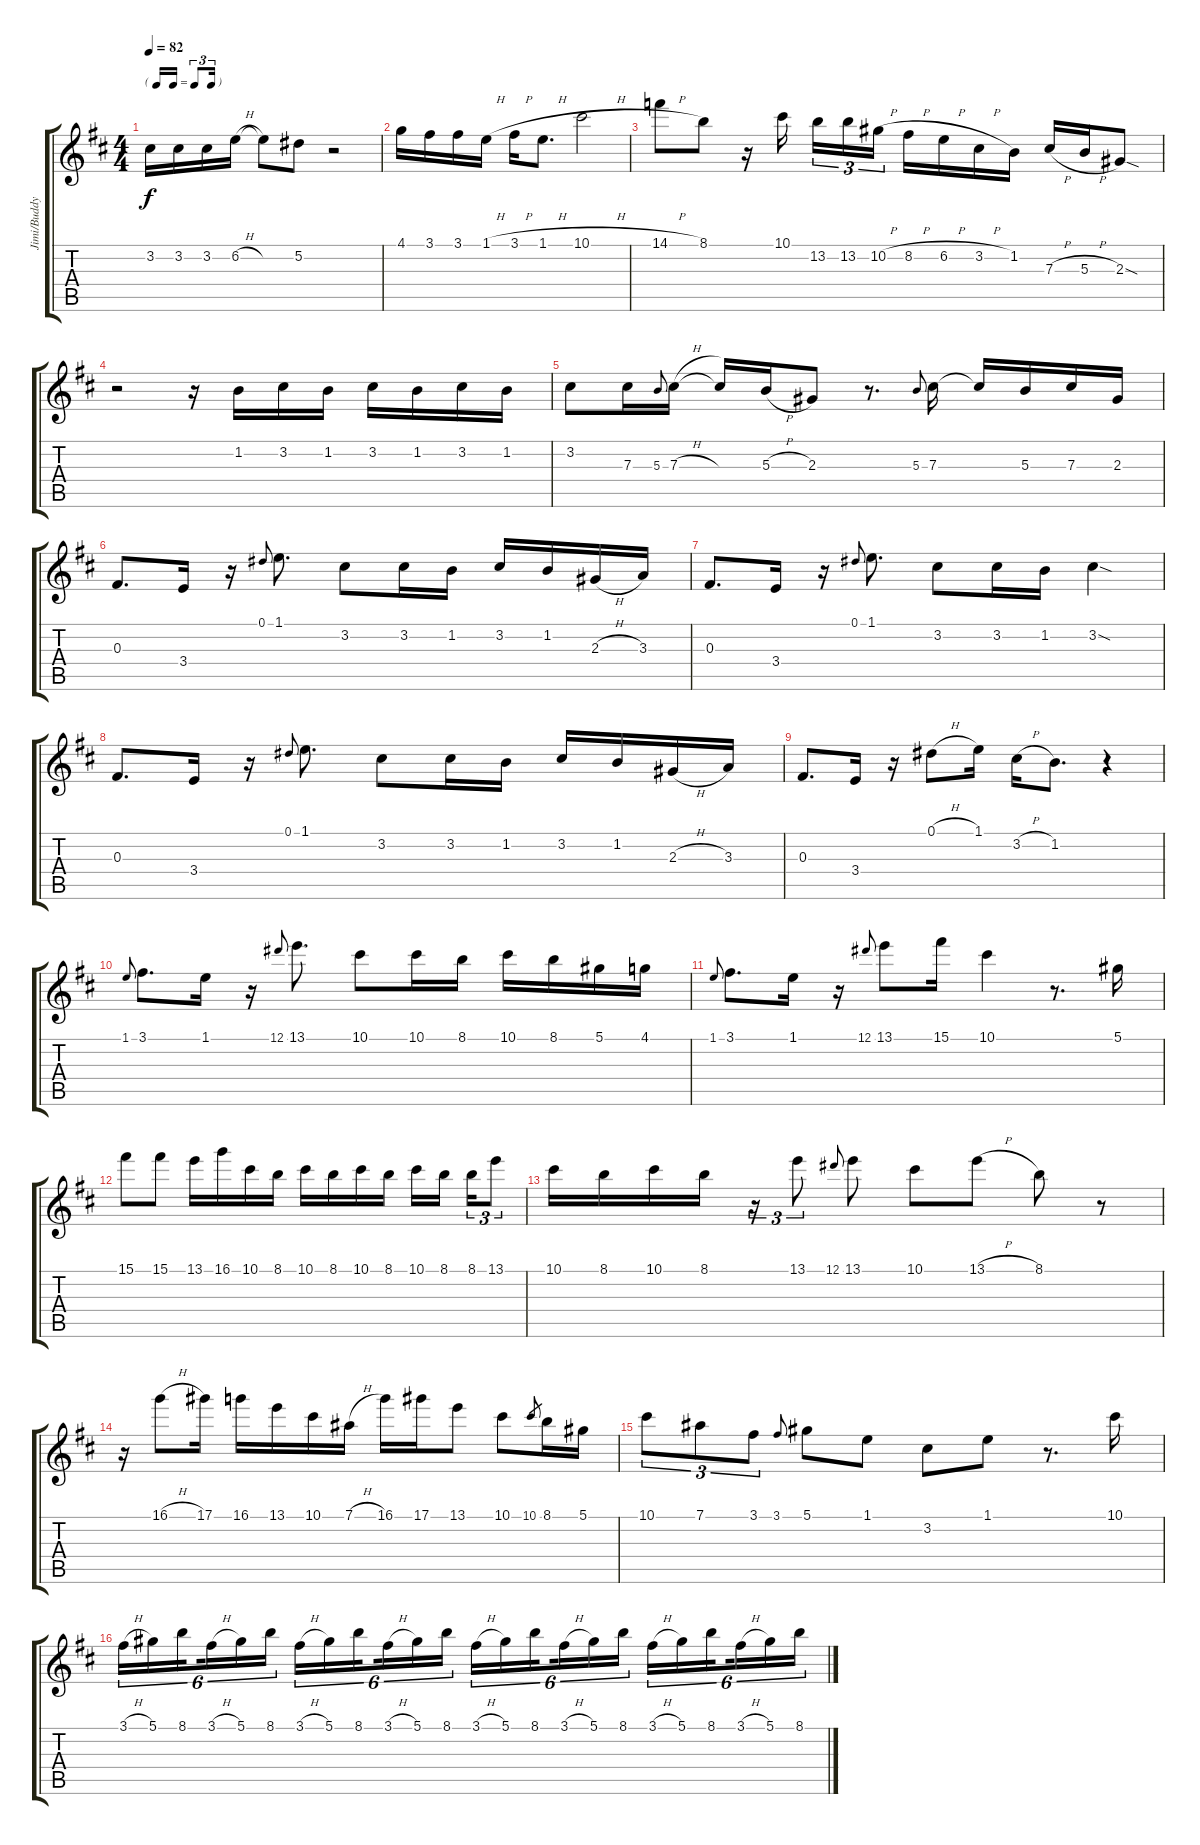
\track ("Jimi/Buddy Vocal" "Jimi/Buddy") {instrument electricguitarjazz}
\staff {score tabs}
\tuning (Eb4 Bb3 Gb3 Db3 Ab2 Eb2) {hide}
\ts (4 4)
\tf triplet16th
\tempo 82
\clef g2
\ks d
3.2.16{dy f} 3.2.16 3.2.16 6.2{h}.16 6.2{t}.8 5.2.8 r.2 |
4.1.16 3.1.16 3.1.16 1.1{h}.16 3.1{h}.16 1.1{h}.8{d} 10.1{h}.2 |
14.1{h}.8 8.1.8 r.16 10.1.16{beam splitsecondary} 13.2.16{tu (3 2)} 13.2.16{tu (3 2)} 10.2{h}.16{tu (3 2)} 8.2{h}.16 6.2{h}.16 3.2{h}.16 1.2.16 7.3{h}.16 5.3{h}.16 2.3{sod}.8 |
r.2 r.16 1.2.16 3.2.16 1.2.16 3.2.16 1.2.16 3.2.16 1.2.16 |
3.2.8 7.3.16 5.3.8{gr onbeat} 7.3{h}.16 7.3{t}.16 5.3{h}.16 2.3.8 r.8{d} 5.3.8{gr onbeat} 7.3.16 7.3{t}.16 5.3.16 7.3.16 2.3.16 |
0.3.8{d} 3.4.16 r.16 0.1.8{gr onbeat} 1.1.8{d} 3.2.8 3.2.16 1.2.16 3.2.16 1.2.16 2.3{h}.16 3.3.16 |
0.3.8{d} 3.4.16 r.16 0.1.8{gr onbeat} 1.1.8{d} 3.2.8 3.2.16 1.2.16 3.2{sod}.4 |
0.3.8{d} 3.4.16 r.16 0.1.8{gr onbeat} 1.1.8{d} 3.2.8 3.2.16 1.2.16 3.2.16 1.2.16 2.3{h}.16 3.3.16 |
0.3.8{d} 3.4.16 r.16 0.1{h}.8 1.1.16 3.2{h}.16 1.2.8{d} r.4 |
1.1.8{gr onbeat} 3.1.8{d} 1.1.16 r.16 12.1.8{gr onbeat} 13.1.8{d} 10.1.8 10.1.16 8.1.16 10.1.16 8.1.16 5.1.16 4.1.16 |
1.1.8{gr onbeat} 3.1.8{d} 1.1.16 r.16 12.1.8{gr onbeat} 13.1.8 15.1.16 10.1.4 r.8{d} 5.1.16 |
15.1.8 15.1.8 13.1.16 16.1.16 10.1.16 8.1.16 10.1.16 8.1.16 10.1.16 8.1.16 10.1.16 8.1.16{beam splitsecondary} 8.1.16{tu (3 2)} 13.1.8{tu (3 2)} |
10.1.16 8.1.16 10.1.16 8.1.16 r.16{tu (3 2)} 13.1.8{tu (3 2)} 12.1.8{gr onbeat} 13.1.8 10.1.8 13.1{h}.8 8.1.8 r.8 |
r.16 16.1{h}.8 17.1.16 16.1.16 13.1.16 10.1.16 7.1{h}.16 16.1.16 17.1.16 13.1.8 10.1.8 10.1.8{gr} 8.1.16 5.1.16 |
10.1.8{tu (3 2)} 7.1.8{tu (3 2)} 3.1.8{tu (3 2)} 3.1.8{gr onbeat} 5.1.8 1.1.8 3.2.8 1.1.8 r.8{d} 10.1.16 |
3.1{h}.16{tu (6 4)} 5.1.16{tu (6 4)} 8.1.16{tu (6 4) beam splitsecondary} 3.1{h}.16{tu (6 4)} 5.1.16{tu (6 4)} 8.1.16{tu (6 4)} 3.1{h}.16{tu (6 4)} 5.1.16{tu (6 4)} 8.1.16{tu (6 4) beam splitsecondary} 3.1{h}.16{tu (6 4)} 5.1.16{tu (6 4)} 8.1.16{tu (6 4)} 3.1{h}.16{tu (6 4)} 5.1.16{tu (6 4)} 8.1.16{tu (6 4) beam splitsecondary} 3.1{h}.16{tu (6 4)} 5.1.16{tu (6 4)} 8.1.16{tu (6 4)} 3.1{h}.16{tu (6 4)} 5.1.16{tu (6 4)} 8.1.16{tu (6 4) beam splitsecondary} 3.1{h}.16{tu (6 4)} 5.1.16{tu (6 4)} 8.1.16{tu (6 4)}
